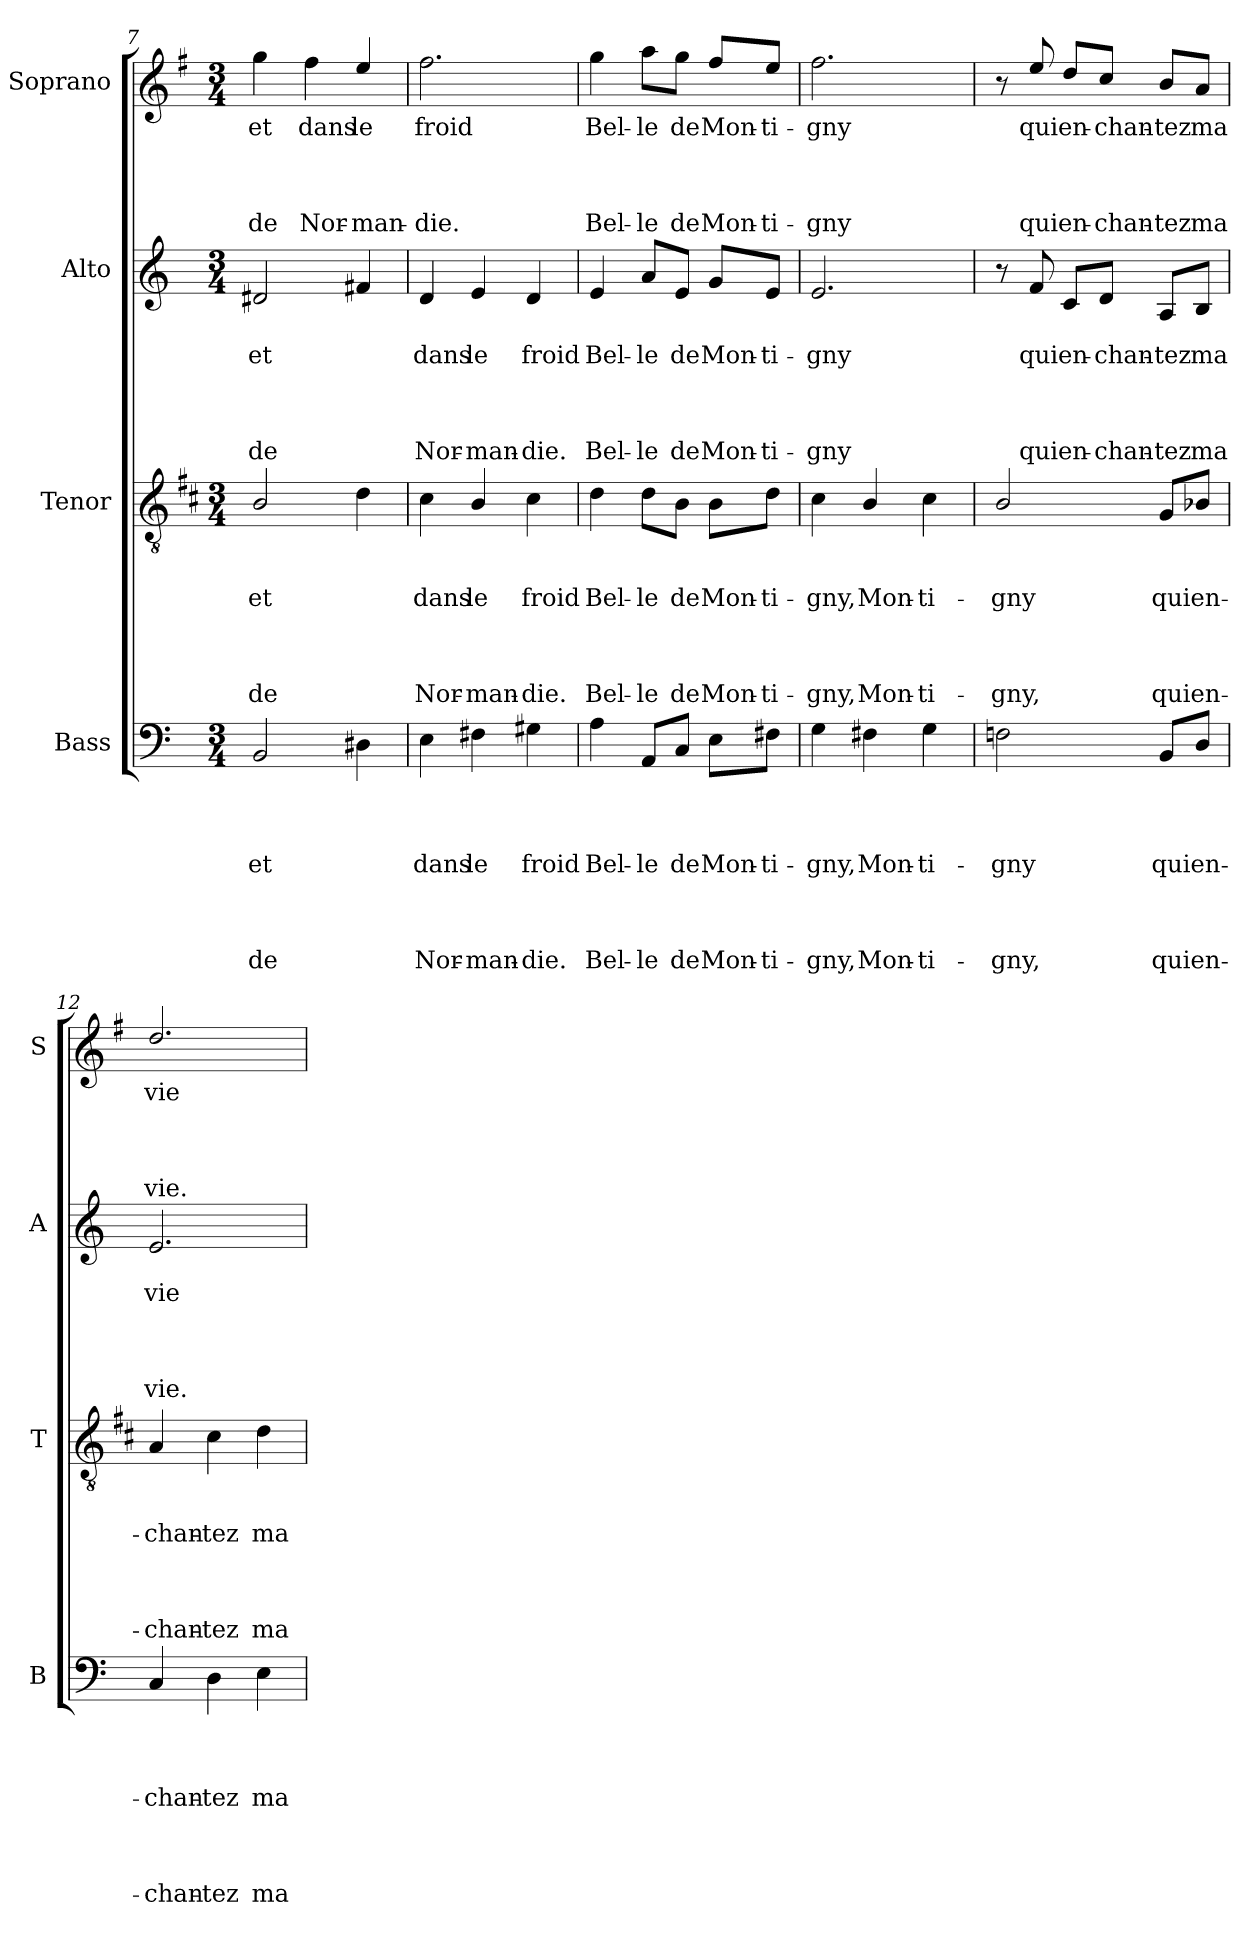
**kern	**text	**text	**text	**text	**text	**text	**text	**text	**kern	**text	**text	**text	**text	**text	**text	**text	**kern	**text	**text	**text	**text	**text	**text	**kern	**text	**text	**text	**text	**text
*part4	*part4	*part4	*part4	*part4	*part4	*part4	*part4	*part4	*part3	*part3	*part3	*part3	*part3	*part3	*part3	*part3	*part2	*part2	*part2	*part2	*part2	*part2	*part2	*part1	*part1	*part1	*part1	*part1	*part1
*staff4	*staff4	*staff4	*staff4	*staff4	*staff4	*staff4	*staff4	*staff4	*staff3	*staff3	*staff3	*staff3	*staff3	*staff3	*staff3	*staff3	*staff2	*staff2	*staff2	*staff2	*staff2	*staff2	*staff2	*staff1	*staff1	*staff1	*staff1	*staff1	*staff1
*I"Bass	*	*	*	*	*	*	*	*	*I"Tenor	*	*	*	*	*	*	*	*I"Alto	*	*	*	*	*	*	*I"Soprano	*	*	*	*	*
*I'B	*	*	*	*	*	*	*	*	*I'T	*	*	*	*	*	*	*	*I'A	*	*	*	*	*	*	*I'S	*	*	*	*	*
!!LO:LB:g=z
*clefF4	*	*	*	*	*	*	*	*	*clefGv2	*	*	*	*	*	*	*	*clefG2	*	*	*	*	*	*	*clefG2	*	*	*	*	*
*	*	*	*	*	*	*	*	*	*ITrd1c2	*	*	*	*	*	*	*	*	*	*	*	*	*	*	*ITrd4c7	*	*	*	*	*
*k[]	*	*	*	*	*	*	*	*	*k[]	*	*	*	*	*	*	*	*k[]	*	*	*	*	*	*	*k[]	*	*	*	*	*
*a:	*	*	*	*	*	*	*	*	*a:	*	*	*	*	*	*	*	*a:	*	*	*	*	*	*	*a:	*	*	*	*	*
*M3/4	*	*	*	*	*	*	*	*	*M3/4	*	*	*	*	*	*	*	*M3/4	*	*	*	*	*	*	*M3/4	*	*	*	*	*
=7	=7	=7	=7	=7	=7	=7	=7	=7	=7	=7	=7	=7	=7	=7	=7	=7	=7	=7	=7	=7	=7	=7	=7	=7	=7	=7	=7	=7	=7
!	!	!	!	!LO:LY:b	!	!	!	!LO:LY:b	!	!	!	!LO:LY:b	!	!	!	!LO:LY:b	!	!	!LO:LY:b	!	!	!	!LO:LY:b	!	!LO:LY:b	!	!	!	!LO:LY:b
2BB/	.	.	.	et	.	.	.	de	2A/	.	.	et	.	.	.	de	2d#X/	.	et	.	.	.	de	4cc\	et	.	.	.	de
!	!	!	!	!	!	!	!	!	!	!	!	!	!	!	!	!	!	!	!	!	!	!	!	!	!LO:LY:b	!	!	!	!LO:LY:b
.	.	.	.	.	.	.	.	.	.	.	.	.	.	.	.	.	.	.	.	.	.	.	.	4b\	dans	.	.	.	Nor-
!	!	!	!	!	!	!	!	!	!	!	!	!	!	!	!	!	!	!	!	!	!	!	!	!	!LO:LY:b	!	!	!	!LO:LY:b
4D#X\	.	.	.	.	.	.	.	.	4c\	.	.	.	.	.	.	.	4f#X/	.	.	.	.	.	.	4a/	le	.	.	.	-man-
=8	=8	=8	=8	=8	=8	=8	=8	=8	=8	=8	=8	=8	=8	=8	=8	=8	=8	=8	=8	=8	=8	=8	=8	=8	=8	=8	=8	=8	=8
!	!	!	!	!LO:LY:b	!	!	!	!LO:LY:b	!	!	!	!LO:LY:b	!	!	!	!LO:LY:b	!	!	!LO:LY:b	!	!	!	!LO:LY:b	!	!LO:LY:b	!	!	!	!LO:LY:b
4E\	.	.	.	dans	.	.	.	Nor-	4B\	.	.	dans	.	.	.	Nor-	4d/	.	dans	.	.	.	Nor-	2.b\	froid	.	.	.	-die.
!	!	!	!	!LO:LY:b	!	!	!	!LO:LY:b	!	!	!	!LO:LY:b	!	!	!	!LO:LY:b	!	!	!LO:LY:b	!	!	!	!LO:LY:b	!	!	!	!	!	!
4F#X\	.	.	.	le	.	.	.	-man-	4A/	.	.	le	.	.	.	-man-	4e/	.	le	.	.	.	-man-	.	.	.	.	.	.
!	!	!	!	!LO:LY:b	!	!	!	!LO:LY:b	!	!	!	!LO:LY:b	!	!	!	!LO:LY:b	!	!	!LO:LY:b	!	!	!	!LO:LY:b	!	!	!	!	!	!
4G#X\	.	.	.	froid	.	.	.	-die.	4B\	.	.	froid	.	.	.	-die.	4d/	.	froid	.	.	.	-die.	.	.	.	.	.	.
=9	=9	=9	=9	=9	=9	=9	=9	=9	=9	=9	=9	=9	=9	=9	=9	=9	=9	=9	=9	=9	=9	=9	=9	=9	=9	=9	=9	=9	=9
!	!	!	!	!LO:LY:b	!	!	!	!LO:LY:b	!	!	!	!LO:LY:b	!	!	!	!LO:LY:b	!	!	!LO:LY:b	!	!	!	!LO:LY:b	!	!LO:LY:b	!	!	!	!LO:LY:b
4A\	.	.	.	Bel-	.	.	.	Bel-	4c\	.	.	Bel-	.	.	.	Bel-	4e/	.	Bel-	.	.	.	Bel-	4cc\	Bel-	.	.	.	Bel-
!	!	!	!	!LO:LY:b	!	!	!	!LO:LY:b	!	!	!	!LO:LY:b	!	!	!	!LO:LY:b	!	!	!LO:LY:b	!	!	!	!LO:LY:b	!	!LO:LY:b	!	!	!	!LO:LY:b
8AA/L	.	.	.	-le	.	.	.	-le	8c\L	.	.	-le	.	.	.	-le	8a/L	.	-le	.	.	.	-le	8dd\L	-le	.	.	.	-le
!	!	!	!	!LO:LY:b	!	!	!	!LO:LY:b	!	!	!	!LO:LY:b	!	!	!	!LO:LY:b	!	!	!LO:LY:b	!	!	!	!LO:LY:b	!	!LO:LY:b	!	!	!	!LO:LY:b
8C/J	.	.	.	de	.	.	.	de	8A\J	.	.	de	.	.	.	de	8e/J	.	de	.	.	.	de	8cc\J	de	.	.	.	de
!	!	!	!	!LO:LY:b	!	!	!	!LO:LY:b	!	!	!	!LO:LY:b	!	!	!	!LO:LY:b	!	!	!LO:LY:b	!	!	!	!LO:LY:b	!	!LO:LY:b	!	!	!	!LO:LY:b
8E\L	.	.	.	Mon-	.	.	.	Mon-	8A\L	.	.	Mon-	.	.	.	Mon-	8g/L	.	Mon-	.	.	.	Mon-	8b/L	Mon-	.	.	.	Mon-
!	!	!	!	!LO:LY:b	!	!	!	!LO:LY:b	!	!	!	!LO:LY:b	!	!	!	!LO:LY:b	!	!	!LO:LY:b	!	!	!	!LO:LY:b	!	!LO:LY:b	!	!	!	!LO:LY:b
8F#X\J	.	.	.	-ti-	.	.	.	-ti-	8c\J	.	.	-ti-	.	.	.	-ti-	8e/J	.	-ti-	.	.	.	-ti-	8a/J	-ti-	.	.	.	-ti-
=10	=10	=10	=10	=10	=10	=10	=10	=10	=10	=10	=10	=10	=10	=10	=10	=10	=10	=10	=10	=10	=10	=10	=10	=10	=10	=10	=10	=10	=10
!	!	!	!	!LO:LY:b	!	!	!	!LO:LY:b	!	!	!	!LO:LY:b	!	!	!	!LO:LY:b	!	!	!LO:LY:b	!	!	!	!LO:LY:b	!	!LO:LY:b	!	!	!	!LO:LY:b
4G\	.	.	.	-gny,	.	.	.	-gny,	4B\	.	.	-gny,	.	.	.	-gny,	2.e/	.	-gny	.	.	.	-gny	2.b\	-gny	.	.	.	-gny
!	!	!	!	!LO:LY:b	!	!	!	!LO:LY:b	!	!	!	!LO:LY:b	!	!	!	!LO:LY:b	!	!	!	!	!	!	!	!	!	!	!	!	!
4F#X\	.	.	.	Mon-	.	.	.	Mon-	4A/	.	.	Mon-	.	.	.	Mon-	.	.	.	.	.	.	.	.	.	.	.	.	.
!	!	!	!	!LO:LY:b	!	!	!	!LO:LY:b	!	!	!	!LO:LY:b	!	!	!	!LO:LY:b	!	!	!	!	!	!	!	!	!	!	!	!	!
4G\	.	.	.	-ti-	.	.	.	-ti-	4B\	.	.	-ti-	.	.	.	-ti-	.	.	.	.	.	.	.	.	.	.	.	.	.
=11	=11	=11	=11	=11	=11	=11	=11	=11	=11	=11	=11	=11	=11	=11	=11	=11	=11	=11	=11	=11	=11	=11	=11	=11	=11	=11	=11	=11	=11
!	!	!	!	!LO:LY:b	!	!	!	!LO:LY:b	!	!	!	!LO:LY:b	!	!	!	!LO:LY:b	!	!	!	!	!	!	!	!	!	!	!	!	!
2Fni\	.	.	.	-gny	.	.	.	-gny,	2A/	.	.	-gny	.	.	.	-gny,	8r	.	.	.	.	.	.	8r	.	.	.	.	.
!	!	!	!	!	!	!	!	!	!	!	!	!	!	!	!	!	!	!	!LO:LY:b	!	!	!	!LO:LY:b	!	!LO:LY:b	!	!	!	!LO:LY:b
.	.	.	.	.	.	.	.	.	.	.	.	.	.	.	.	.	8f/	.	qui	.	.	.	qui	8a/	qui	.	.	.	qui
!	!	!	!	!	!	!	!	!	!	!	!	!	!	!	!	!	!	!	!LO:LY:b	!	!	!	!LO:LY:b	!	!LO:LY:b	!	!	!	!LO:LY:b
.	.	.	.	.	.	.	.	.	.	.	.	.	.	.	.	.	8c/L	.	en-	.	.	.	en-	8g/L	en-	.	.	.	en-
!	!	!	!	!	!	!	!	!	!	!	!	!	!	!	!	!	!	!	!LO:LY:b	!	!	!	!LO:LY:b	!	!LO:LY:b	!	!	!	!LO:LY:b
.	.	.	.	.	.	.	.	.	.	.	.	.	.	.	.	.	8d/J	.	-chan-	.	.	.	-chan-	8f/J	-chan-	.	.	.	-chan-
!	!	!	!	!LO:LY:b	!	!	!	!LO:LY:b	!	!	!	!LO:LY:b	!	!	!	!LO:LY:b	!	!	!LO:LY:b	!	!	!	!LO:LY:b	!	!LO:LY:b	!	!	!	!LO:LY:b
8BB/L	.	.	.	qui	.	.	.	qui	8F/L	.	.	qui	.	.	.	qui	8A/L	.	-tez	.	.	.	-tez	8e/L	-tez	.	.	.	-tez
!	!	!	!	!LO:LY:b	!	!	!	!LO:LY:b	!	!	!	!LO:LY:b	!	!	!	!LO:LY:b	!	!	!LO:LY:b	!	!	!	!LO:LY:b	!	!LO:LY:b	!	!	!	!LO:LY:b
8D/J	.	.	.	en-	.	.	.	en-	8A-X/J	.	.	en-	.	.	.	en-	8B/J	.	ma	.	.	.	ma	8d/J	ma	.	.	.	ma
=12	=12	=12	=12	=12	=12	=12	=12	=12	=12	=12	=12	=12	=12	=12	=12	=12	=12	=12	=12	=12	=12	=12	=12	=12	=12	=12	=12	=12	=12
!	!	!	!	!LO:LY:b	!	!	!	!LO:LY:b	!	!	!	!LO:LY:b	!	!	!	!LO:LY:b	!	!	!LO:LY:b	!	!	!	!LO:LY:b	!	!LO:LY:b	!	!	!	!LO:LY:b
4C/	.	.	.	-chan-	.	.	.	-chan-	4G/	.	.	-chan-	.	.	.	-chan-	2.e/	.	vie	.	.	.	vie.	2.g/	vie	.	.	.	vie.
!	!	!	!	!LO:LY:b	!	!	!	!LO:LY:b	!	!	!	!LO:LY:b	!	!	!	!LO:LY:b	!	!	!	!	!	!	!	!	!	!	!	!	!
4D\	.	.	.	-tez	.	.	.	-tez	4B\	.	.	-tez	.	.	.	-tez	.	.	.	.	.	.	.	.	.	.	.	.	.
!	!	!	!	!LO:LY:b	!	!	!	!LO:LY:b	!	!	!	!LO:LY:b	!	!	!	!LO:LY:b	!	!	!	!	!	!	!	!	!	!	!	!	!
4E\	.	.	.	ma	.	.	.	ma	4c\	.	.	ma	.	.	.	ma	.	.	.	.	.	.	.	.	.	.	.	.	.
=	=	=	=	=	=	=	=	=	=	=	=	=	=	=	=	=	=	=	=	=	=	=	=	=	=	=	=	=	=
*-	*-	*-	*-	*-	*-	*-	*-	*-	*-	*-	*-	*-	*-	*-	*-	*-	*-	*-	*-	*-	*-	*-	*-	*-	*-	*-	*-	*-	*-
